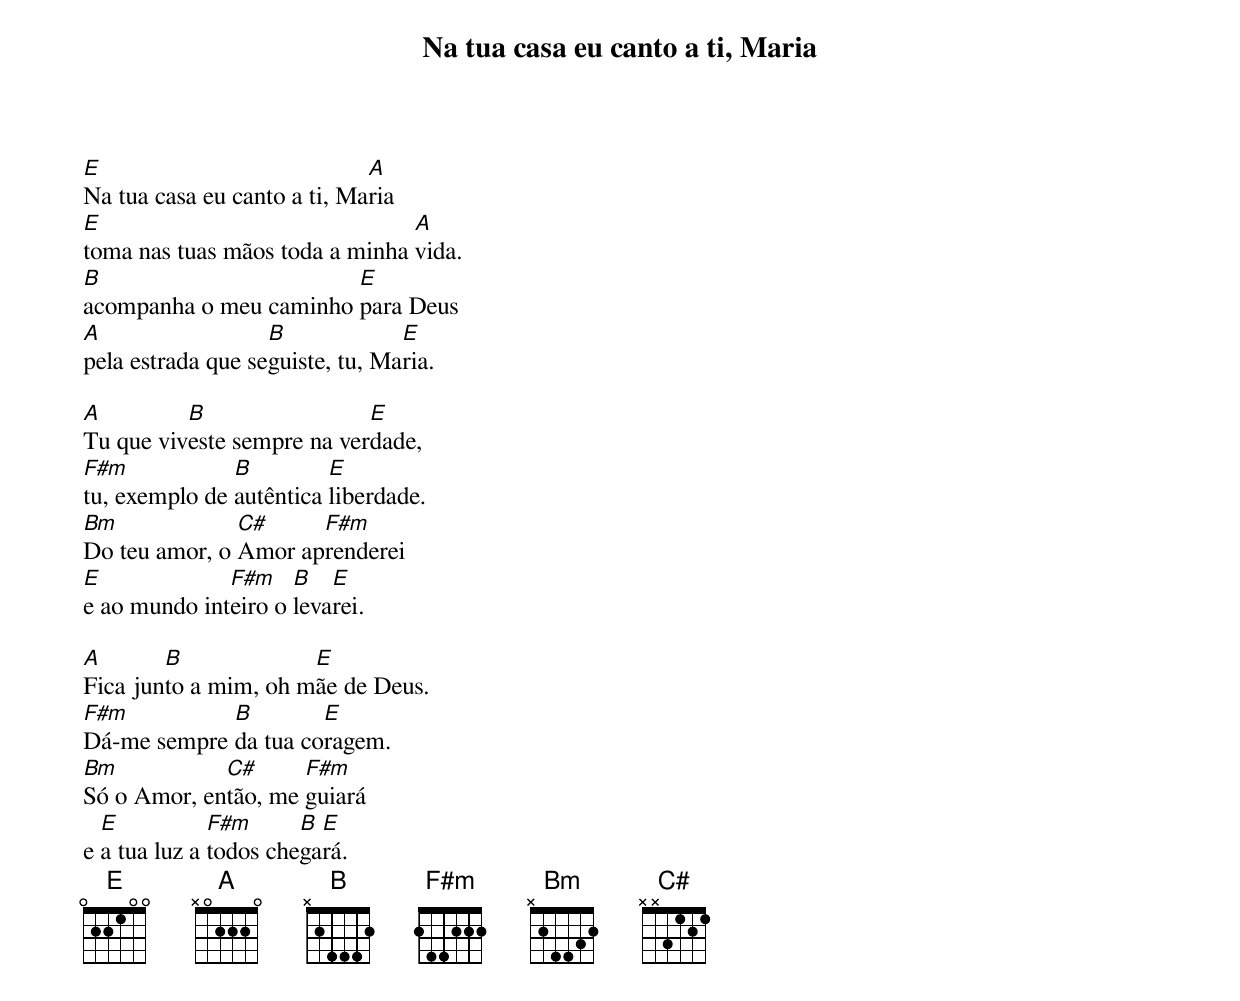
Na tua casa eu canto a ti, Maria

E                            A
Na tua casa eu canto a ti, Maria
E                               A
toma nas tuas mãos toda a minha vida.
B                       E
acompanha o meu caminho para Deus
A                  B             E
pela estrada que seguiste, tu, Maria.

A         B                 E
Tu que viveste sempre na verdade,
F#m            B         E
tu, exemplo de autêntica liberdade.
Bm             C#     F#m
Do teu amor, o Amor aprenderei
E             F#m    B   E
e ao mundo inteiro o levarei.

A       B             E
Fica junto a mim, oh mãe de Deus.
F#m          B        E
Dá-me sempre da tua coragem.
Bm           C#      F#m
Só o Amor, então, me guiará
  E           F#m      B E
e a tua luz a todos chegará.
